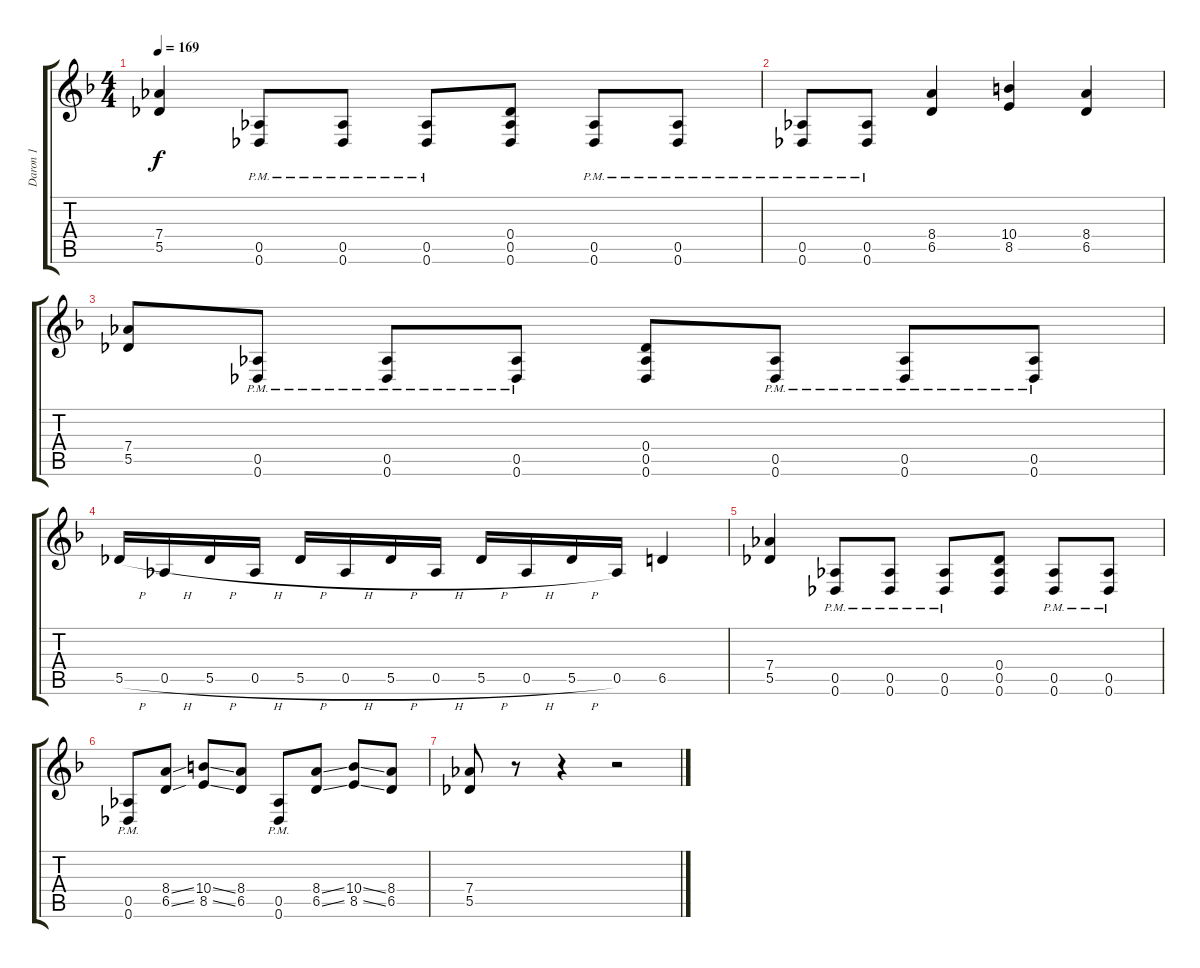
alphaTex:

\track ("Daron 1" "Daron 1") {instrument overdrivenguitar}
\staff {score tabs}
\tuning (Eb4 Bb3 Gb3 Db3 Ab2 Db2) {hide}
\ts (4 4)
\tempo 169
\clef g2
\ks f
(7.4 5.5).4{dy f} (0.5{pm} 0.6{pm}).8 (0.5{pm} 0.6{pm}).8 (0.5{pm} 0.6{pm}).8 (0.4 0.5 0.6).8 (0.5{pm} 0.6{pm}).8 (0.5{pm} 0.6{pm}).8 |
(0.5{pm} 0.6{pm}).8 (0.5{pm} 0.6{pm}).8 (8.4 6.5).4 (10.4 8.5).4 (8.4 6.5).4 |
(7.4 5.5).8 (0.5{pm} 0.6{pm}).8 (0.5{pm} 0.6{pm}).8 (0.5{pm} 0.6{pm}).8 (0.4 0.5 0.6).8 (0.5{pm} 0.6{pm}).8 (0.5{pm} 0.6{pm}).8 (0.5{pm} 0.6{pm}).8 |
5.5{h}.16 0.5{h}.16 5.5{h}.16 0.5{h}.16 5.5{h}.16 0.5{h}.16 5.5{h}.16 0.5{h}.16 5.5{h}.16 0.5{h}.16 5.5{h}.16 0.5.16 6.5.4 |
(7.4 5.5).4 (0.5{pm} 0.6{pm}).8 (0.5{pm} 0.6{pm}).8 (0.5{pm} 0.6{pm}).8 (0.4 0.5 0.6).8 (0.5{pm} 0.6{pm}).8 (0.5{pm} 0.6{pm}).8 |
(0.5{pm} 0.6{pm}).8 (8.4{ss} 6.5{ss}).8 (10.4{ss} 8.5{ss}).8 (8.4 6.5).8 (0.5 0.6{pm}).8 (8.4{ss} 6.5{ss}).8 (10.4{ss} 8.5{ss}).8 (8.4 6.5).8 |
(7.4 5.5).8 r.8 r.4 r.2
